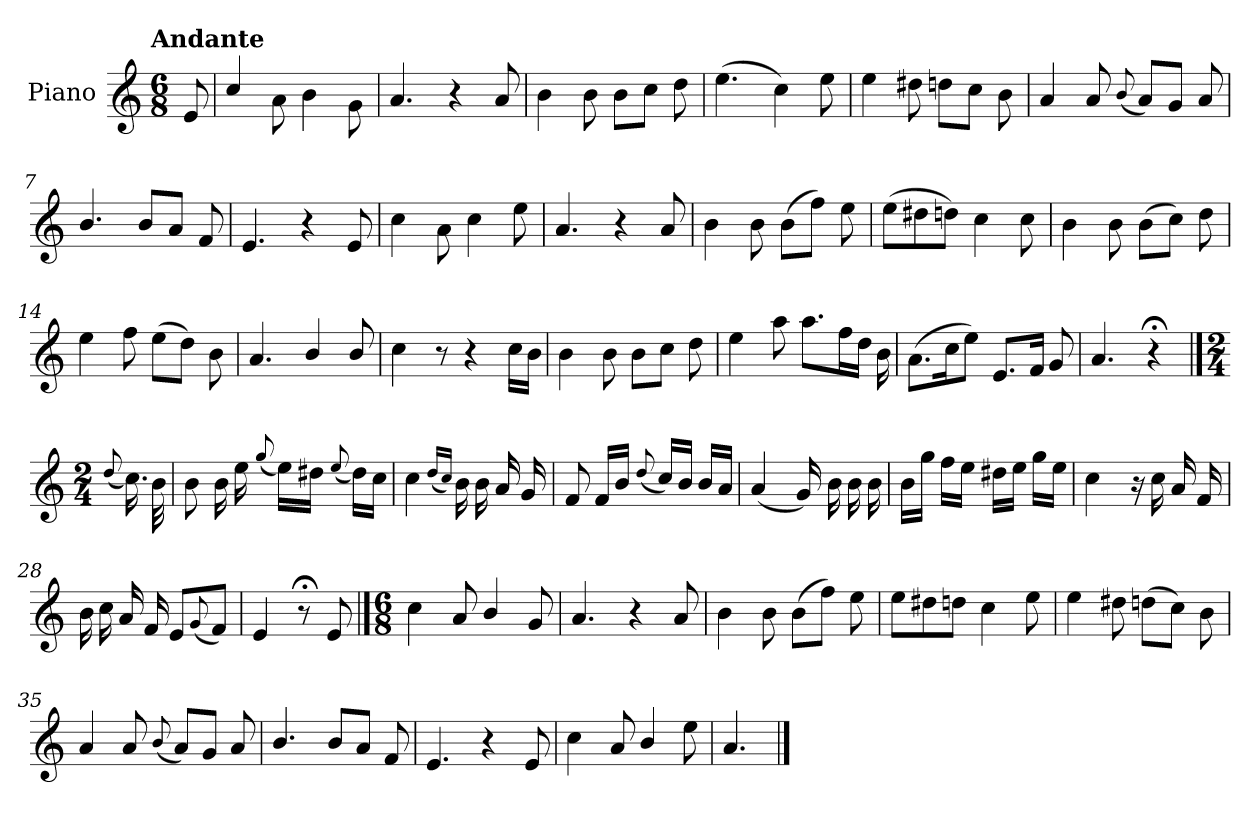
**kern
*part1
*staff1
*I"Piano
*I'Pno.
*clefG2
*k[]
!!LO:TX:omd:t=Andante
*M6/8
*MM92
=
8e/
=1
4cc/
8a\
4b\
8g\
=2
4.a/
4r
8a/
=3
4b\
8b\
8b\L
8cc\J
8dd\
=4
(>4.ee\
4cc\)
8ee\
!!LO:LB:g=z
=5
4ee\
8dd#X\
8ddn\L
8cc\J
8b\
=6
4a/
8a/
(<8qqb/
8a/L)
8g/J
8a/
=7
4.b/
8b/L
8a/J
8f/
=8
4.e/
4r
8e/
=9
4cc\
8a\
4cc\
8ee\
!!LO:LB:g=z
=10
4.a/
4r
8a/
=11
4b\
8b\
(>8b\L
8ff\J)
8ee\
=12
(>8ee\L
8dd#X\
8ddn\J)
4cc\
8cc\
=13
4b\
8b\
(>8b\L
8cc\J)
8dd\
=14
4ee\
8ff\
(>8ee\L
8dd\J)
8b\
!!LO:LB:g=z
=15
4.a/
4b/
8b/
=16
4cc\
8r
4r
16cc\LL
16b\JJ
=17
4b\
8b\
8b\L
8cc\J
8dd\
=18
4ee\
8aa\
8.aa\L
16ff\L
16dd\JJ
16b\
!!LO:LB:g=z
=19
(>8.a\L
16cc\k
8ee\J)
8.e/L
16f/Jk
8g/
=20
4.a/
4r;<
==21
*M2/4
*MM116
(<8qqdd/
16.cc\)
32b\
=22
8b\
16b\
16ee\
(<8qqgg/
16ee\LL)
16dd#X\JJ
(<8qqee/
16dd#\LL)
16cc\JJ
!!LO:LB:g=z
=23
4cc\
(<16qqdd/LL
16qqcc/JJ)
16b\
16b\
16a/
16g/
=24
8f/
16f/LL
16b/JJ
(<8qqdd/
16cc/LL)
16b/JJ
16b/LL
16a/JJ
=25
(<4a/
16g/)
16b\
16b\
16b\
=26
16b\LL
16gg\JJ
16ff\LL
16ee\JJ
16dd#X\LL
16ee\JJ
16gg\LL
16ee\JJ
!!LO:LB:g=z
=27
4cc\
16r
16cc\
16a/
16f/
=28
16b\
16cc\
16a/
16f/
8e/L
(<8qqg/
8f/J)
=29
4e/
8r;<
8e/
==30
*M6/8
*MM92
4cc\
8a/
4b/
8g/
!!LO:LB:g=z
=31
4.a/
4r
8a/
=32
4b\
8b\
(>8b\L
8ff\J)
8ee\
=33
8ee\L
8dd#X\
8ddn\J
4cc\
8ee\
=34
4ee\
8dd#X\
(>8ddn\L
8cc\J)
8b\
!!LO:LB:g=z
=35
4a/
8a/
(<8qqb/
8a/L)
8g/J
8a/
=36
4.b/
8b/L
8a/J
8f/
=37
4.e/
4r
8e/
=38
4cc\
8a/
4b/
8ee\
=39
4.a/
==
*-
